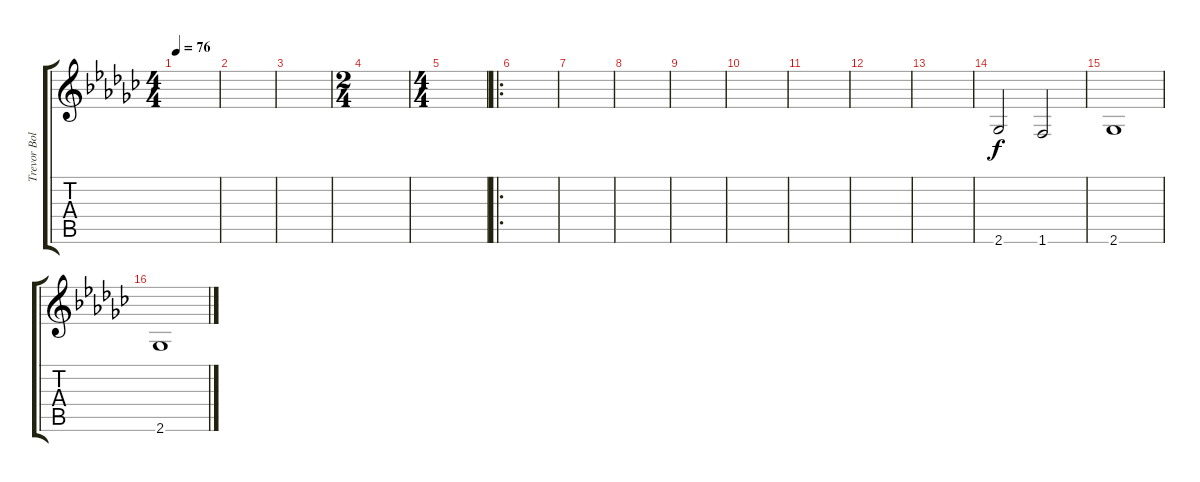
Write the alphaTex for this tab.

\track ("Trevor Bolder-Bass Guitar" "Trevor Bol") {instrument synthbass1}
\staff {score tabs}
\tuning (E4 B3 G3 D3 A2 E2) {hide}
\ts (4 4)
\tempo 76
\clef g2
\ks gb
|
|
|
\ts (2 4)
|
\ts (4 4)
|
\ro
|
|
|
|
|
|
|
|
2.6.2 1.6.2 |
2.6.1 |
2.6.1
